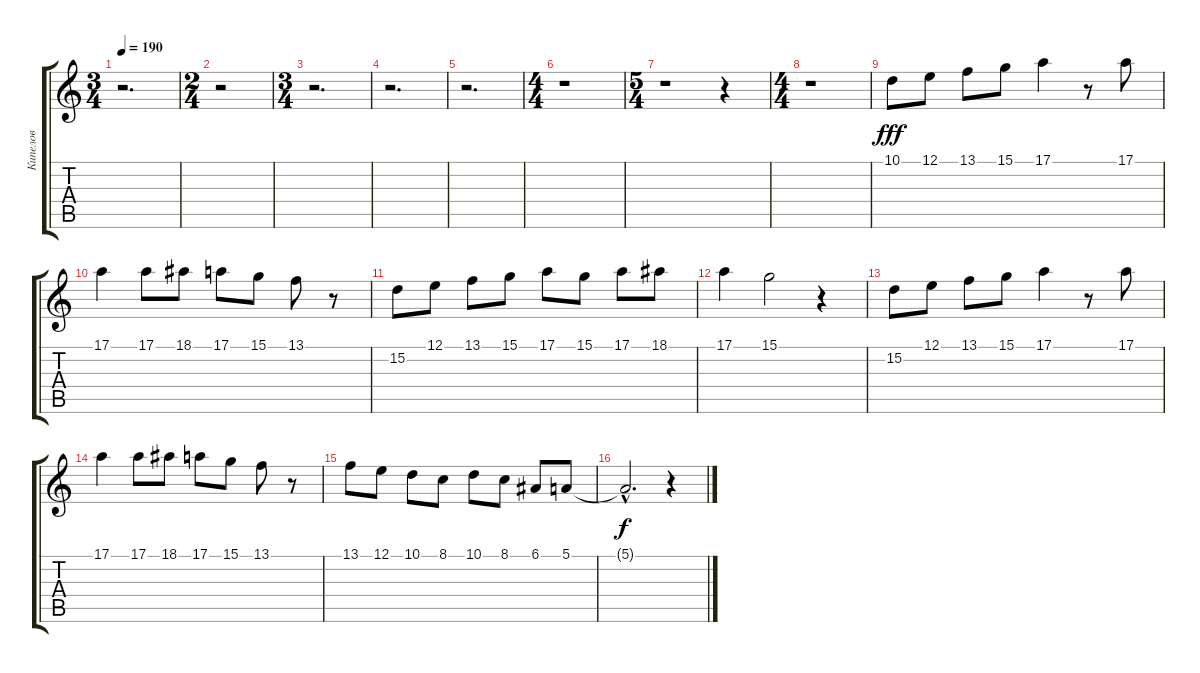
\track ("Кипелов" "Кипелов") {instrument violin}
\staff {score tabs}
\tuning (E4 B3 G3 D3 A2 E2) {hide}
\ts (3 4)
\tempo 190
\clef g2
\ks c
r.2{d dy f} |
\ts (2 4)
r.2 |
\ts (3 4)
r.2{d} |
r.2{d} |
r.2{d} |
\ts (4 4)
r.1 |
\ts (5 4)
r.1 r.4 |
\ts (4 4)
r.1 |
10.1.8{dy fff} 12.1.8 13.1.8 15.1.8 17.1.4 r.8 17.1.8 |
17.1.4 17.1.8 18.1.8 17.1.8 15.1.8 13.1.8 r.8 |
15.2.8 12.1.8 13.1.8 15.1.8 17.1.8 15.1.8 17.1.8 18.1.8 |
17.1.4 15.1.2 r.4 |
15.2.8 12.1.8 13.1.8 15.1.8 17.1.4 r.8 17.1.8 |
17.1.4 17.1.8 18.1.8 17.1.8 15.1.8 13.1.8 r.8 |
13.1.8 12.1.8 10.1.8 8.1.8 10.1.8 8.1.8 6.1.8 5.1.8 |
5.1{hac t}.2{d dy f} r.4
